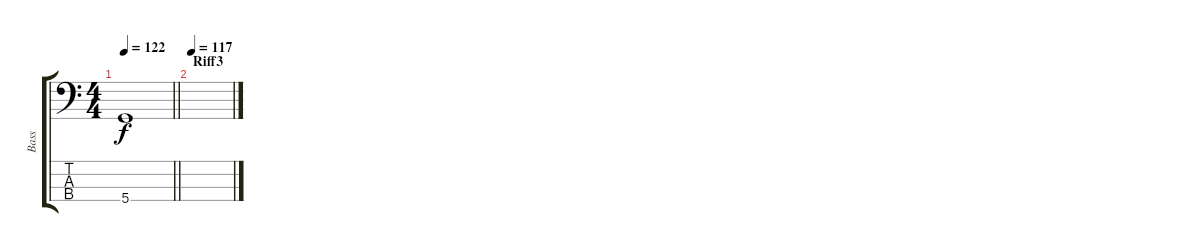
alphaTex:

\track ("Bass" "Bass") {instrument electricbassfinger}
\staff {score tabs}
\tuning (F2 C2 G1 D1) {hide}
\ts (4 4)
\tempo 122
\clef f4
\barLineRight lightlight
\ks c
5.4.1{dy f} |
\section ("" "Riff3")
\tempo 117
